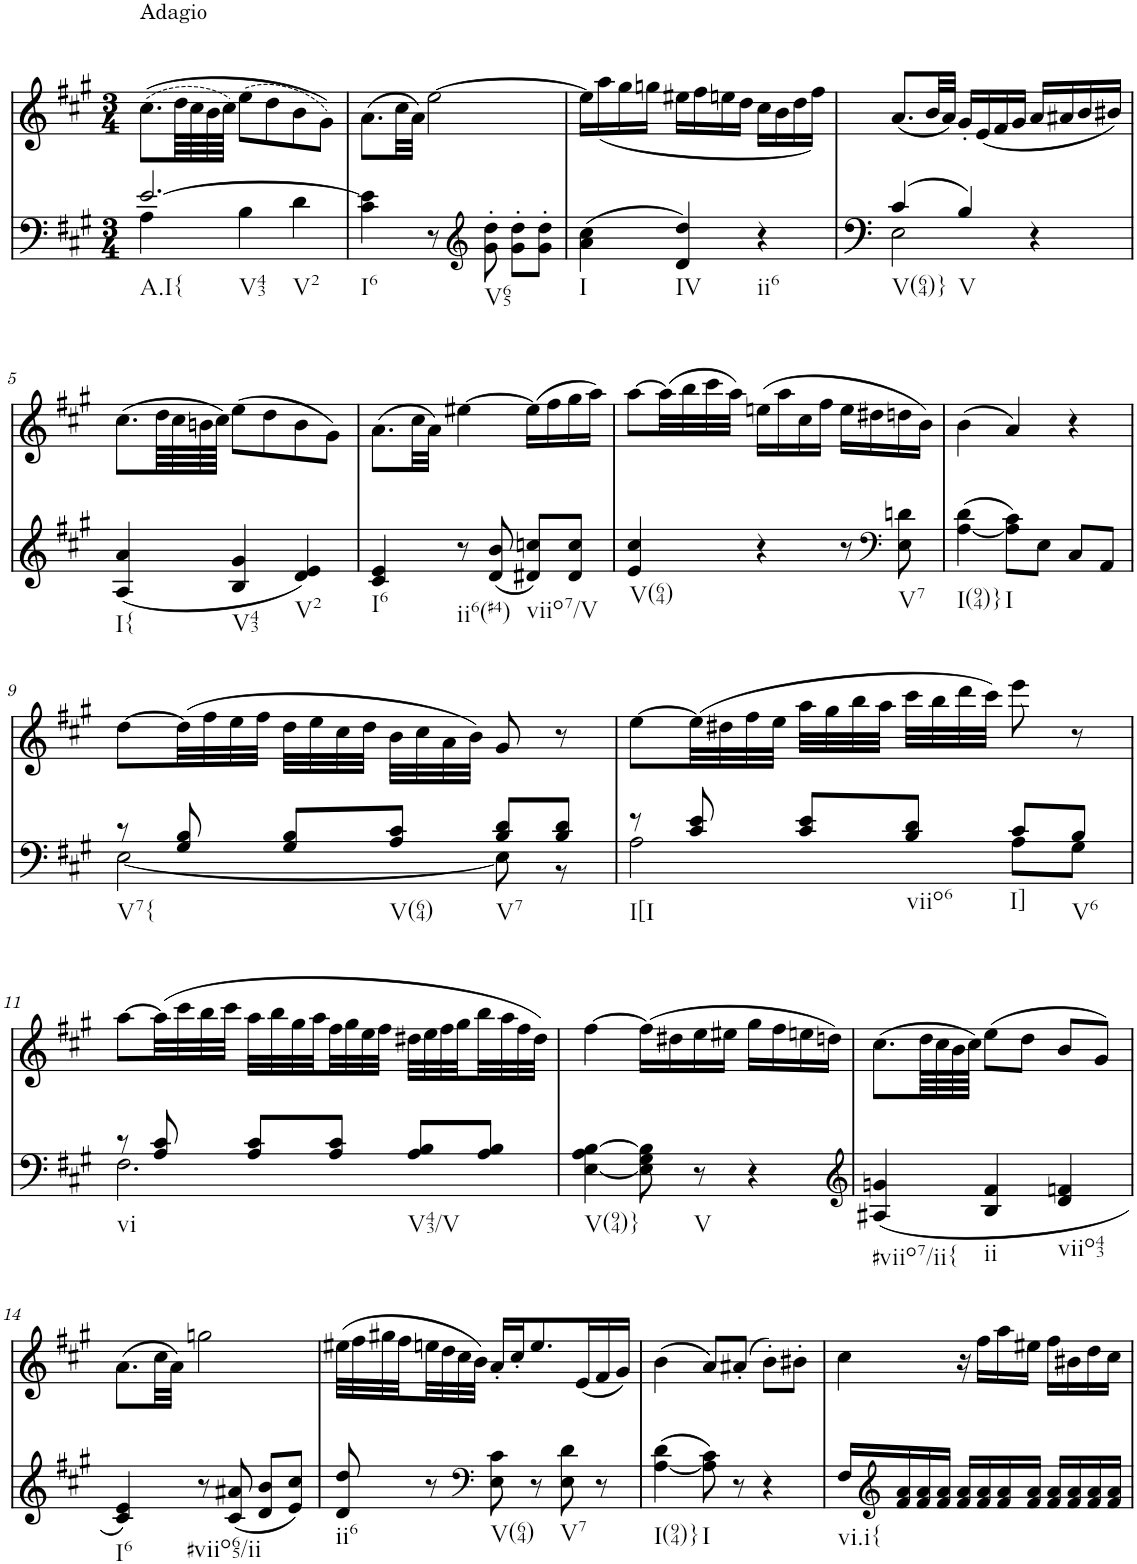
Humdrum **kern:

**kern	**kern
*part2	*part1
*staff2	*staff1
*I"Piano, unbenannt	*I"Piano, unbenannt
*I'Pno	*I'Pno
*clefF4	*clefG2
*k[f#c#g#]	*k[f#c#g#]
*M3/4	*M3/4
=1	=1
*^	*
!	!	!LO:TX:a:t=Adagio
!LO:TX:b:t=A.I{	!	!
!LO:TX:b:t=V43	!	!
!LO:TX:b:t=V2	!	!
[2.e/	4A\	((8.cc#\L
.	.	64dd\LLL
.	.	64cc#\
.	.	64b\
.	.	64cc#\JJJJ)
.	4B\	(8ee\L
.	.	8dd\
.	4d\	8b\
.	.	8g#\J))
*v	*v	*
=2	=2
!LO:TX:b:t=I6	!
4c#\ 4e\]	(8.a\L
.	32cc#\LL
.	32a\JJJ)
8r	[2ee\
*clefG2	*
!LO:TX:b:t=V65	!
8g#\' 8dd\'	.
8g#\' 8dd\'L	.
8g#\' 8dd\'J	.
=3	=3
!LO:TX:b:t=I	!
(4a\ 4cc#\	16ee\LL]
.	(<16aa\
.	16gg#\
.	16ggn\JJ
!LO:TX:b:t=IV	!
4d/ 4dd/)	16ee#X\LL
.	16ff#\
.	16een\
.	16dd\JJ
!LO:TX:b:t=ii6	!
4r	16cc#\LL
.	16b\
.	16dd\
.	16ff#\JJ)
=4	=4
*^	*
!LO:TX:b:t=V(64)}	!	!
(4c#/	2E\	(8.a/L
.	.	32b/LL
.	.	32a/JJJ)
!LO:TX:b:t=V	!	!
4B/)	.	16g#'/LL
.	.	(16e/
.	.	16f#/
.	.	16g#/JJ
4r	4ryy	16a/LL
.	.	16a#X/
.	.	16b/
.	.	16b#X/JJ)
*v	*v	*
!!LO:LB:g=z
=5	=5
!LO:TX:b:t=I{	!
(4A/ 4a/	(8.cc#\L
.	64dd\LLL
.	64cc#\
.	64bn\
.	64cc#\JJJJ)
!LO:TX:b:t=V43	!
4B/ 4g#/	(8ee\L
.	8dd\
!LO:TX:b:t=V2	!
4d/ 4e/)	8b\
.	8g#\J)
=6	=6
!LO:TX:b:t=I6	!
4c#/ 4e/	(8.a\L
.	32cc#\LL
.	32a\JJJ)
!LO:TX:b:t=ii6(#4)	!
8r	[4ee#X\
(8d/ 8b/	.
!LO:TX:b:t=viio7/V	!
8d#X/ 8ccn/L)	(16ee#\LL]
.	16ff#\
8d#/ 8cc/J	16gg#\
.	16aa\JJ)
=7	=7
!LO:TX:b:t=V(64)	!
4e/ 4cc#/	[8aa\L
.	(32aa\LL]
.	32bb\
.	32ccc#\
.	32aa\JJJ)
4r	(16een\LL
.	16aa\
.	16cc#\
.	16ff#\JJ
8r	16ee\LL
.	16dd#X\
*clefF4	*
!LO:TX:b:t=V7	!
8E\ 8dn\	16ddn\
.	16b\JJ)
=8	=8
!LO:TX:b:t=I(94)}	!
(>[4A\ 4d\	(4b\
!LO:TX:b:t=I	!
8A\] 8c#\L)	4a/)
8E\J	.
8C#/L	4r
8AA/J	.
!!LO:LB:g=z
=9	=9
*^	*
!LO:TX:b:t=V7{	!	!
8r	[2E\	[8dd\L
8G#/ 8B/	.	(32dd\LL]
.	.	32ff#\
.	.	32ee\
.	.	32ff#\JJJ
8G#/ 8B/L	.	32dd\LLL
.	.	32ee\
.	.	32cc#\
.	.	32dd\JJJ
!LO:TX:b:t=V(64)	!	!
8A/ 8c#/J	.	32b\LLL
.	.	32cc#\
.	.	32a\
.	.	32b\JJJ)
!LO:TX:b:t=V7	!	!
8B/ 8d/L	8E\]	8g#/
8B/ 8d/J	8r	8r
=10	=10	=10
!LO:TX:b:t=I[I	!	!
8r	2A\	[8ee\L
8c#/ 8e/	.	(32ee\LL]
.	.	32dd#X\
.	.	32ff#\
.	.	32ee\JJJ
8c#/ 8e/L	.	32aa\LLL
.	.	32gg#\
.	.	32bb\
.	.	32aa\JJJ
!LO:TX:b:t=viio6	!	!
8B/ 8d/J	.	32ccc#\LLL
.	.	32bb\
.	.	32ddd\
.	.	32ccc#\JJJ)
!LO:TX:b:t=I]	!	!
8c#/L	8A\L	8eee\
!LO:TX:b:t=V6	!	!
8B/J	8G#\J	8r
!!LO:LB:g=z
=11	=11	=11
!LO:TX:b:t=vi	!	!
8r	2.F#\	[8aa\L
8A/ 8c#/	.	(32aa\LL]
.	.	32ccc#\
.	.	32bb\
.	.	32ccc#\JJJ
8A/ 8c#/L	.	32aa\LLL
.	.	32bb\
.	.	32gg#\
.	.	32aa\
8A/ 8c#/J	.	32ff#\
.	.	32gg#\
.	.	32ee\
.	.	32ff#\JJJ
!LO:TX:b:t=V43/V	!	!
8A/ 8B/L	.	32dd#X\LLL
.	.	32ee\
.	.	32ff#\
.	.	32gg#\
8A/ 8B/J	.	32bb\
.	.	32aa\
.	.	32ff#\
.	.	32dd#\JJJ)
*v	*v	*
=12	=12
!LO:TX:b:t=V(94)}	!
[4E\ 4A\ [4B\	[4ff#\
8E\] 8G#\ 8B\]	(16ff#\LL]
.	16dd#X\
!LO:TX:b:t=V	!
8r	16ee\
.	16ee#X\JJ
4r	16gg#\LL
.	16ff#\
.	16een\
.	16ddn\JJ)
=13	=13
*clefG2	*
!LO:TX:b:t=#viio7/ii{	!
(4A#X/ 4gn/	(8.cc#\L
.	64dd\LLL
.	64cc#\
.	64b\
.	64cc#\JJJJ)
!LO:TX:b:t=ii	!
4B/ 4f#/	(8ee\L
.	8dd\J
!LO:TX:b:t=viio43	!
4d/ 4fn/	8b/L
.	8g#/J)
!!LO:LB:g=z
=14	=14
!LO:TX:b:t=I6	!
4c#/ 4e/)	(8.a\L
.	32cc#\LL
.	32a\JJJ)
!LO:TX:b:t=#viio65/ii	!
8r	2ggn\
(8c#/ 8a#X/	.
8d/ 8b/L	.
8e/ 8cc#/J)	.
=15	=15
!LO:TX:b:t=ii6	!
8d/ 8dd/	(32ee#X\LLL
.	32ff#\
.	32gg#X\
.	32ff#\
8r	32een\
.	32dd\
.	32cc#\
.	32b\JJJ)
*clefF4	*
!LO:TX:b:t=V(64)	!
8E\ 8c#\	16a'/LL
.	16cc#'/J
8r	8.ee/
!LO:TX:b:t=V7	!
8E\ 8d\	.
.	(16e/L
8r	16f#/
.	16g#/JJ)
=16	=16
!LO:TX:b:t=I(94)}	!
(>[4A\ 4d\	(4b\
!LO:TX:b:t=I	!
8A\] 8c#\)	8a/L)
8r	(8a#X'/J
4r	8b'\L)
.	8b#X'\J
=17	=17
!LO:TX:b:t=vi.i{	!
16F#/LL	4cc#\
*clefG2	*
16f#/ 16a/	.
16f#/ 16a/	.
16f#/ 16a/JJ	.
16f#/ 16a/LL	16r
16f#/ 16a/	16ff#\LL
16f#/ 16a/	16aa\
16f#/ 16a/JJ	16ee#X\JJ
16f#/ 16a/LL	16ff#\LL
16f#/ 16a/	16b#X\
16f#/ 16a/	16dd\
16f#/ 16a/JJ	16cc#\JJ
=	=
*-	*-
